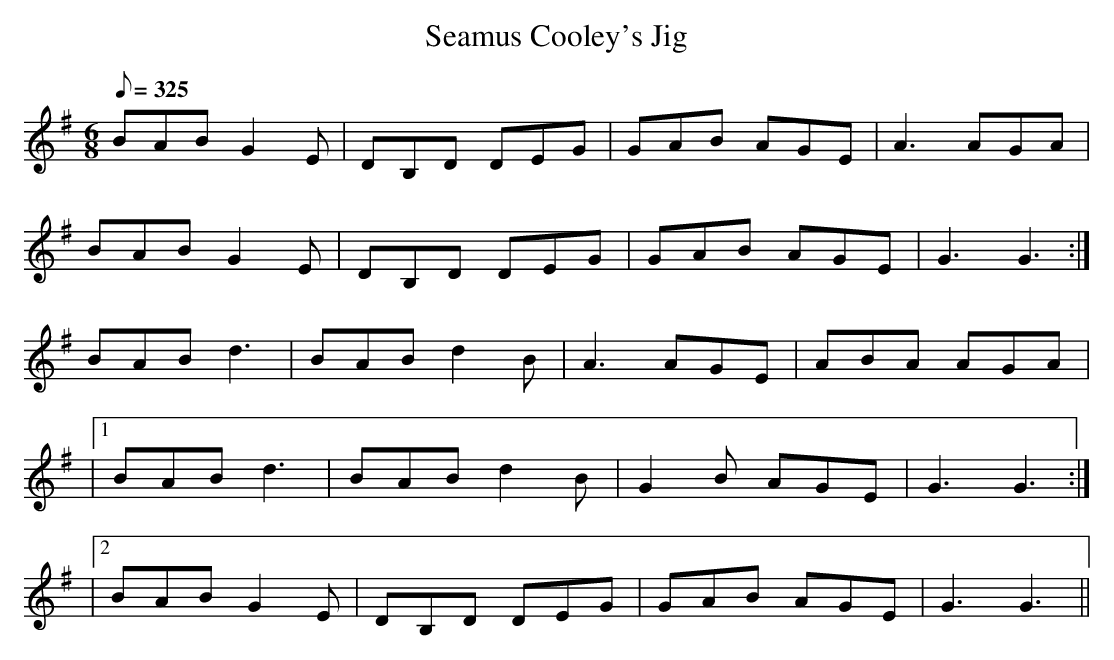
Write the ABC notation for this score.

X:1
T: Seamus Cooley's Jig
M: 6/8
L: 1/8
Q: 325
K: G
BAB G2E | DB,D DEG | GAB AGE | A3 AGA |
BAB G2E | DB,D DEG | GAB AGE | G3 G3 :|
BAB d3 | BAB d2B | A3 AGE | ABA AGA |
|1 BAB d3 | BAB d2B | G2B AGE | G3 G3 :|
|2 BAB G2E | DB,D DEG | GAB AGE | G3 G3 ||
